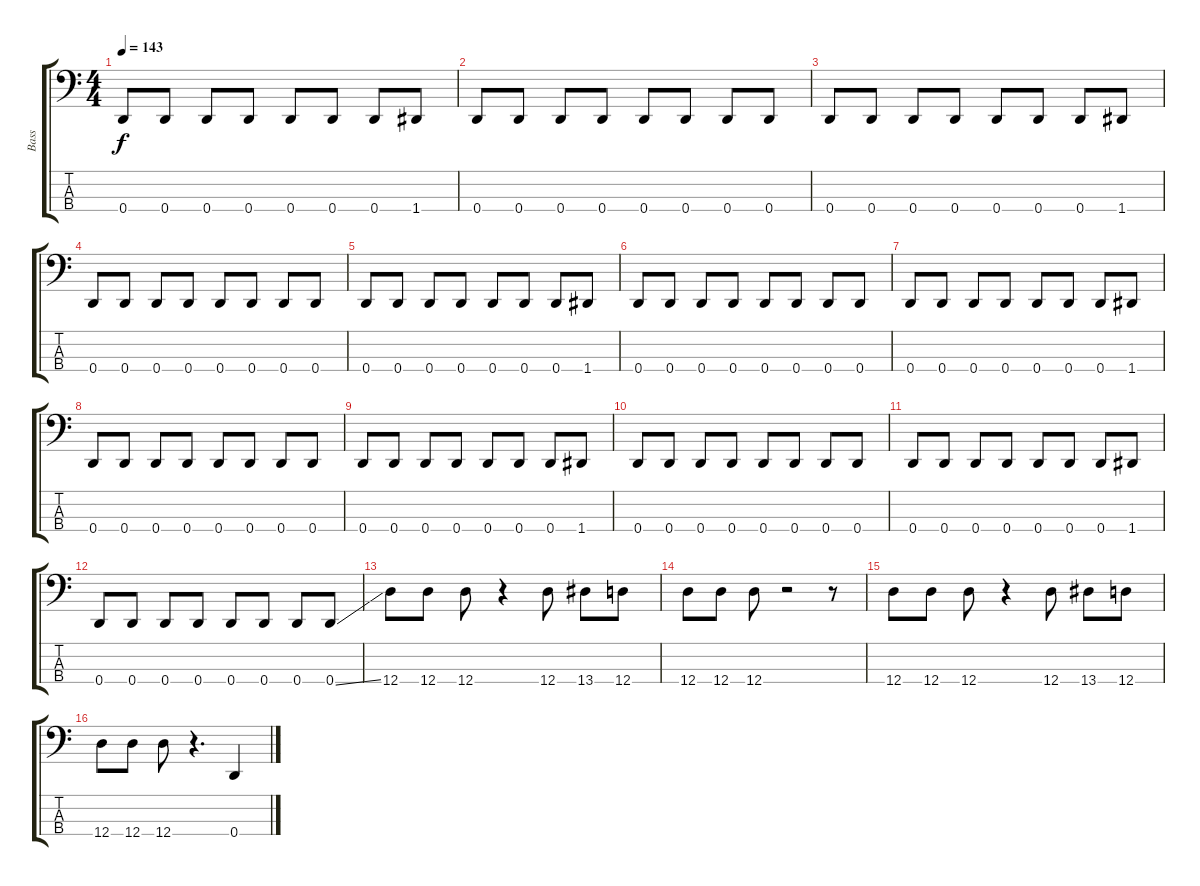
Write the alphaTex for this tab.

\track ("Bass" "Bass") {instrument electricbasspick}
\staff {score tabs}
\tuning (G2 D2 A1 D1) {hide}
\ts (4 4)
\tempo 143
\clef f4
\ks c
0.4.8{dy f} 0.4.8 0.4.8 0.4.8 0.4.8 0.4.8 0.4.8 1.4.8 |
0.4.8 0.4.8 0.4.8 0.4.8 0.4.8 0.4.8 0.4.8 0.4.8 |
0.4.8 0.4.8 0.4.8 0.4.8 0.4.8 0.4.8 0.4.8 1.4.8 |
0.4.8 0.4.8 0.4.8 0.4.8 0.4.8 0.4.8 0.4.8 0.4.8 |
0.4.8 0.4.8 0.4.8 0.4.8 0.4.8 0.4.8 0.4.8 1.4.8 |
0.4.8 0.4.8 0.4.8 0.4.8 0.4.8 0.4.8 0.4.8 0.4.8 |
0.4.8 0.4.8 0.4.8 0.4.8 0.4.8 0.4.8 0.4.8 1.4.8 |
0.4.8 0.4.8 0.4.8 0.4.8 0.4.8 0.4.8 0.4.8 0.4.8 |
0.4.8 0.4.8 0.4.8 0.4.8 0.4.8 0.4.8 0.4.8 1.4.8 |
0.4.8 0.4.8 0.4.8 0.4.8 0.4.8 0.4.8 0.4.8 0.4.8 |
0.4.8 0.4.8 0.4.8 0.4.8 0.4.8 0.4.8 0.4.8 1.4.8 |
0.4.8 0.4.8 0.4.8 0.4.8 0.4.8 0.4.8 0.4.8 0.4{ss}.8 |
12.4.8 12.4.8 12.4.8 r.4 12.4.8 13.4.8 12.4.8 |
12.4.8 12.4.8 12.4.8 r.2 r.8 |
12.4.8 12.4.8 12.4.8 r.4 12.4.8 13.4.8 12.4.8 |
12.4.8 12.4.8 12.4.8 r.4{d} 0.4{ss}.4
